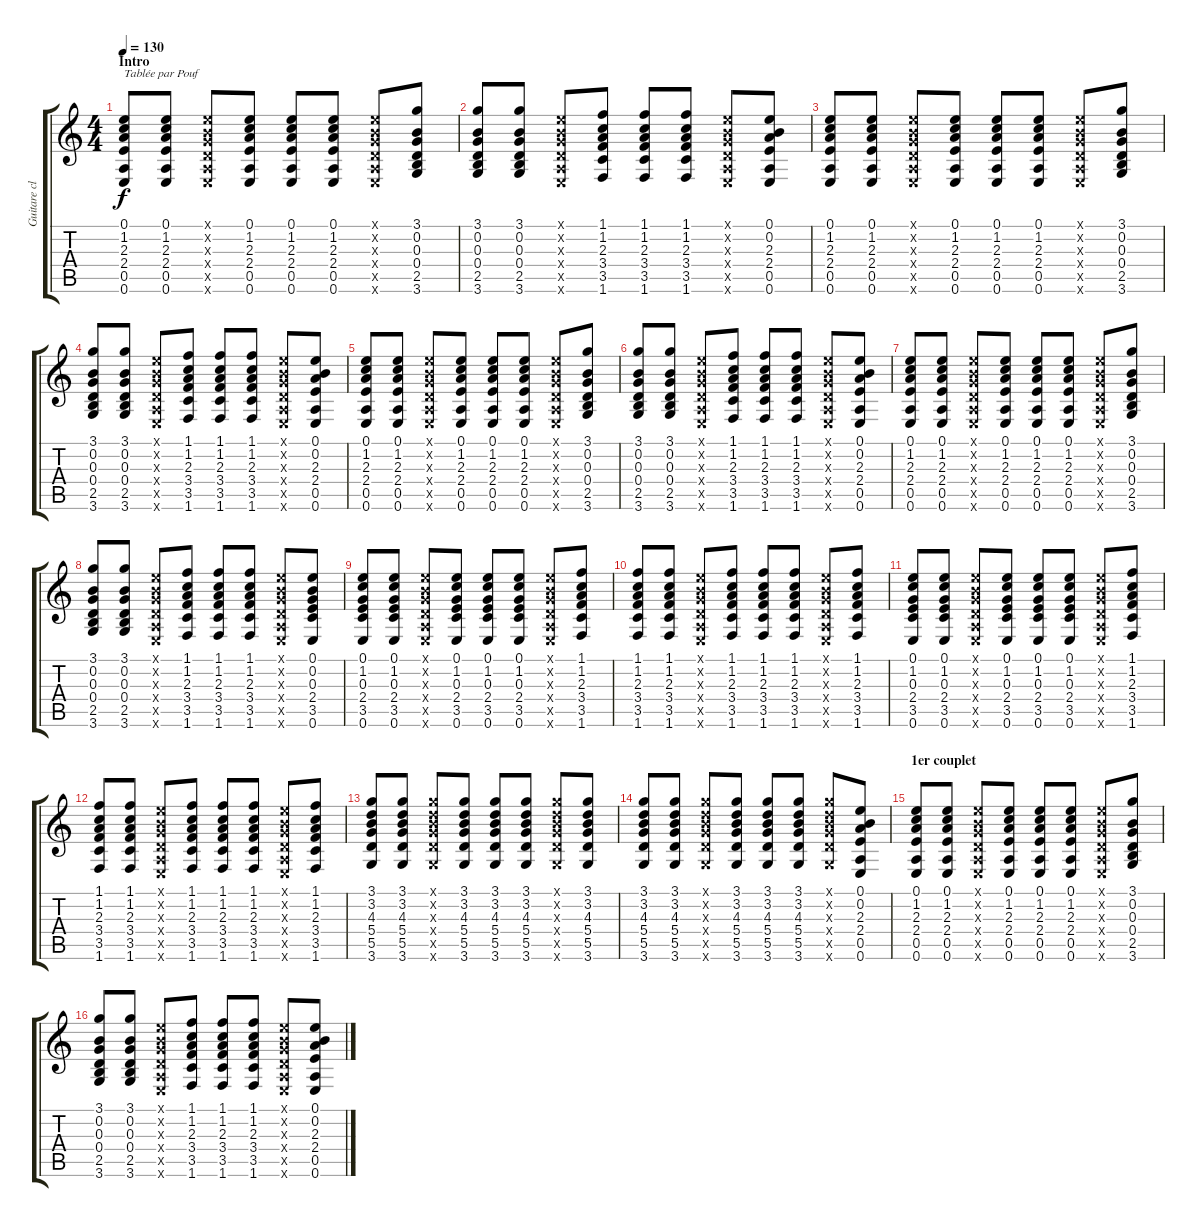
\track ("Guitare claire" "Guitare cl") {instrument acousticguitarsteel}
\staff {score tabs}
\tuning (E4 B3 G3 D3 A2 E2) {hide}
\ts (4 4)
\section ("" "Intro")
\tempo 130
\clef g2
\ks c
(0.1 1.2 2.3 2.4 0.5 0.6).8{txt "Tablée par Pouf" dy f instrument acousticguitarsteel} (0.1 1.2 2.3 2.4 0.5 0.6).8 (0.1{x} 0.2{x} 0.3{x} 0.4{x} 0.5{x} 0.6{x}).8 (0.1 1.2 2.3 2.4 0.5 0.6).8 (0.1 1.2 2.3 2.4 0.5 0.6).8 (0.1 1.2 2.3 2.4 0.5 0.6).8 (0.1{x} 0.2{x} 0.3{x} 0.4{x} 0.5{x} 0.6{x}).8 (3.1 0.2 0.3 0.4 2.5 3.6).8 |
(3.1 0.2 0.3 0.4 2.5 3.6).8 (3.1 0.2 0.3 0.4 2.5 3.6).8 (0.1{x} 0.2{x} 0.3{x} 0.4{x} 0.5{x} 0.6{x}).8 (1.1 1.2 2.3 3.4 3.5 1.6).8 (1.1 1.2 2.3 3.4 3.5 1.6).8 (1.1 1.2 2.3 3.4 3.5 1.6).8 (0.1{x} 0.2{x} 0.3{x} 0.4{x} 0.5{x} 0.6{x}).8 (0.1 0.2 2.3 2.4 0.5 0.6).8 |
(0.1 1.2 2.3 2.4 0.5 0.6).8 (0.1 1.2 2.3 2.4 0.5 0.6).8 (0.1{x} 0.2{x} 0.3{x} 0.4{x} 0.5{x} 0.6{x}).8 (0.1 1.2 2.3 2.4 0.5 0.6).8 (0.1 1.2 2.3 2.4 0.5 0.6).8 (0.1 1.2 2.3 2.4 0.5 0.6).8 (0.1{x} 0.2{x} 0.3{x} 0.4{x} 0.5{x} 0.6{x}).8 (3.1 0.2 0.3 0.4 2.5 3.6).8 |
(3.1 0.2 0.3 0.4 2.5 3.6).8 (3.1 0.2 0.3 0.4 2.5 3.6).8 (0.1{x} 0.2{x} 0.3{x} 0.4{x} 0.5{x} 0.6{x}).8 (1.1 1.2 2.3 3.4 3.5 1.6).8 (1.1 1.2 2.3 3.4 3.5 1.6).8 (1.1 1.2 2.3 3.4 3.5 1.6).8 (0.1{x} 0.2{x} 0.3{x} 0.4{x} 0.5{x} 0.6{x}).8 (0.1 0.2 2.3 2.4 0.5 0.6).8 |
(0.1 1.2 2.3 2.4 0.5 0.6).8 (0.1 1.2 2.3 2.4 0.5 0.6).8 (0.1{x} 0.2{x} 0.3{x} 0.4{x} 0.5{x} 0.6{x}).8 (0.1 1.2 2.3 2.4 0.5 0.6).8 (0.1 1.2 2.3 2.4 0.5 0.6).8 (0.1 1.2 2.3 2.4 0.5 0.6).8 (0.1{x} 0.2{x} 0.3{x} 0.4{x} 0.5{x} 0.6{x}).8 (3.1 0.2 0.3 0.4 2.5 3.6).8 |
(3.1 0.2 0.3 0.4 2.5 3.6).8 (3.1 0.2 0.3 0.4 2.5 3.6).8 (0.1{x} 0.2{x} 0.3{x} 0.4{x} 0.5{x} 0.6{x}).8 (1.1 1.2 2.3 3.4 3.5 1.6).8 (1.1 1.2 2.3 3.4 3.5 1.6).8 (1.1 1.2 2.3 3.4 3.5 1.6).8 (0.1{x} 0.2{x} 0.3{x} 0.4{x} 0.5{x} 0.6{x}).8 (0.1 0.2 2.3 2.4 0.5 0.6).8 |
(0.1 1.2 2.3 2.4 0.5 0.6).8 (0.1 1.2 2.3 2.4 0.5 0.6).8 (0.1{x} 0.2{x} 0.3{x} 0.4{x} 0.5{x} 0.6{x}).8 (0.1 1.2 2.3 2.4 0.5 0.6).8 (0.1 1.2 2.3 2.4 0.5 0.6).8 (0.1 1.2 2.3 2.4 0.5 0.6).8 (0.1{x} 0.2{x} 0.3{x} 0.4{x} 0.5{x} 0.6{x}).8 (3.1 0.2 0.3 0.4 2.5 3.6).8 |
(3.1 0.2 0.3 0.4 2.5 3.6).8 (3.1 0.2 0.3 0.4 2.5 3.6).8 (0.1{x} 0.2{x} 0.3{x} 0.4{x} 0.5{x} 0.6{x}).8 (1.1 1.2 2.3 3.4 3.5 1.6).8 (1.1 1.2 2.3 3.4 3.5 1.6).8 (1.1 1.2 2.3 3.4 3.5 1.6).8 (0.1{x} 0.2{x} 0.3{x} 0.4{x} 0.5{x} 0.6{x}).8 (0.1 0.2 0.3 2.4 3.5 0.6).8 |
(0.1 1.2 0.3 2.4 3.5 0.6).8 (0.1 1.2 0.3 2.4 3.5 0.6).8 (0.1{x} 0.2{x} 0.3{x} 0.4{x} 0.5{x} 0.6{x}).8 (0.1 1.2 0.3 2.4 3.5 0.6).8 (0.1 1.2 0.3 2.4 3.5 0.6).8 (0.1 1.2 0.3 2.4 3.5 0.6).8 (0.1{x} 0.2{x} 0.3{x} 0.4{x} 0.5{x} 0.6{x}).8 (1.1 1.2 2.3 3.4 3.5 1.6).8 |
(1.1 1.2 2.3 3.4 3.5 1.6).8 (1.1 1.2 2.3 3.4 3.5 1.6).8 (0.1{x} 0.2{x} 0.3{x} 0.4{x} 0.5{x} 0.6{x}).8 (1.1 1.2 2.3 3.4 3.5 1.6).8 (1.1 1.2 2.3 3.4 3.5 1.6).8 (1.1 1.2 2.3 3.4 3.5 1.6).8 (0.1{x} 0.2{x} 0.3{x} 0.4{x} 0.5{x} 0.6{x}).8 (1.1 1.2 2.3 3.4 3.5 1.6).8 |
(0.1 1.2 0.3 2.4 3.5 0.6).8 (0.1 1.2 0.3 2.4 3.5 0.6).8 (0.1{x} 0.2{x} 0.3{x} 0.4{x} 0.5{x} 0.6{x}).8 (0.1 1.2 0.3 2.4 3.5 0.6).8 (0.1 1.2 0.3 2.4 3.5 0.6).8 (0.1 1.2 0.3 2.4 3.5 0.6).8 (0.1{x} 0.2{x} 0.3{x} 0.4{x} 0.5{x} 0.6{x}).8 (1.1 1.2 2.3 3.4 3.5 1.6).8 |
(1.1 1.2 2.3 3.4 3.5 1.6).8 (1.1 1.2 2.3 3.4 3.5 1.6).8 (0.1{x} 0.2{x} 0.3{x} 0.4{x} 0.5{x} 0.6{x}).8 (1.1 1.2 2.3 3.4 3.5 1.6).8 (1.1 1.2 2.3 3.4 3.5 1.6).8 (1.1 1.2 2.3 3.4 3.5 1.6).8 (0.1{x} 0.2{x} 0.3{x} 0.4{x} 0.5{x} 0.6{x}).8 (1.1 1.2 2.3 3.4 3.5 1.6).8 |
(3.1 3.2 4.3 5.4 5.5 3.6).8 (3.1 3.2 4.3 5.4 5.5 3.6).8 (3.1{x} 3.2{x} 4.3{x} 5.4{x} 5.5{x} 3.6{x}).8 (3.1 3.2 4.3 5.4 5.5 3.6).8 (3.1 3.2 4.3 5.4 5.5 3.6).8 (3.1 3.2 4.3 5.4 5.5 3.6).8 (3.1{x} 3.2{x} 4.3{x} 5.4{x} 5.5{x} 3.6{x}).8 (3.1 3.2 4.3 5.4 5.5 3.6).8 |
(3.1 3.2 4.3 5.4 5.5 3.6).8 (3.1 3.2 4.3 5.4 5.5 3.6).8 (3.1{x} 3.2{x} 4.3{x} 5.4{x} 5.5{x} 3.6{x}).8 (3.1 3.2 4.3 5.4 5.5 3.6).8 (3.1 3.2 4.3 5.4 5.5 3.6).8 (3.1 3.2 4.3 5.4 5.5 3.6).8 (3.1{x} 3.2{x} 4.3{x} 5.4{x} 5.5{x} 3.6{x}).8 (0.1 0.2 2.3 2.4 0.5 0.6).8 |
\section ("" "1er couplet")
(0.1 1.2 2.3 2.4 0.5 0.6).8 (0.1 1.2 2.3 2.4 0.5 0.6).8 (0.1{x} 0.2{x} 0.3{x} 0.4{x} 0.5{x} 0.6{x}).8 (0.1 1.2 2.3 2.4 0.5 0.6).8 (0.1 1.2 2.3 2.4 0.5 0.6).8 (0.1 1.2 2.3 2.4 0.5 0.6).8 (0.1{x} 0.2{x} 0.3{x} 0.4{x} 0.5{x} 0.6{x}).8 (3.1 0.2 0.3 0.4 2.5 3.6).8 |
(3.1 0.2 0.3 0.4 2.5 3.6).8 (3.1 0.2 0.3 0.4 2.5 3.6).8 (0.1{x} 0.2{x} 0.3{x} 0.4{x} 0.5{x} 0.6{x}).8 (1.1 1.2 2.3 3.4 3.5 1.6).8 (1.1 1.2 2.3 3.4 3.5 1.6).8 (1.1 1.2 2.3 3.4 3.5 1.6).8 (0.1{x} 0.2{x} 0.3{x} 0.4{x} 0.5{x} 0.6{x}).8 (0.1 0.2 2.3 2.4 0.5 0.6).8
